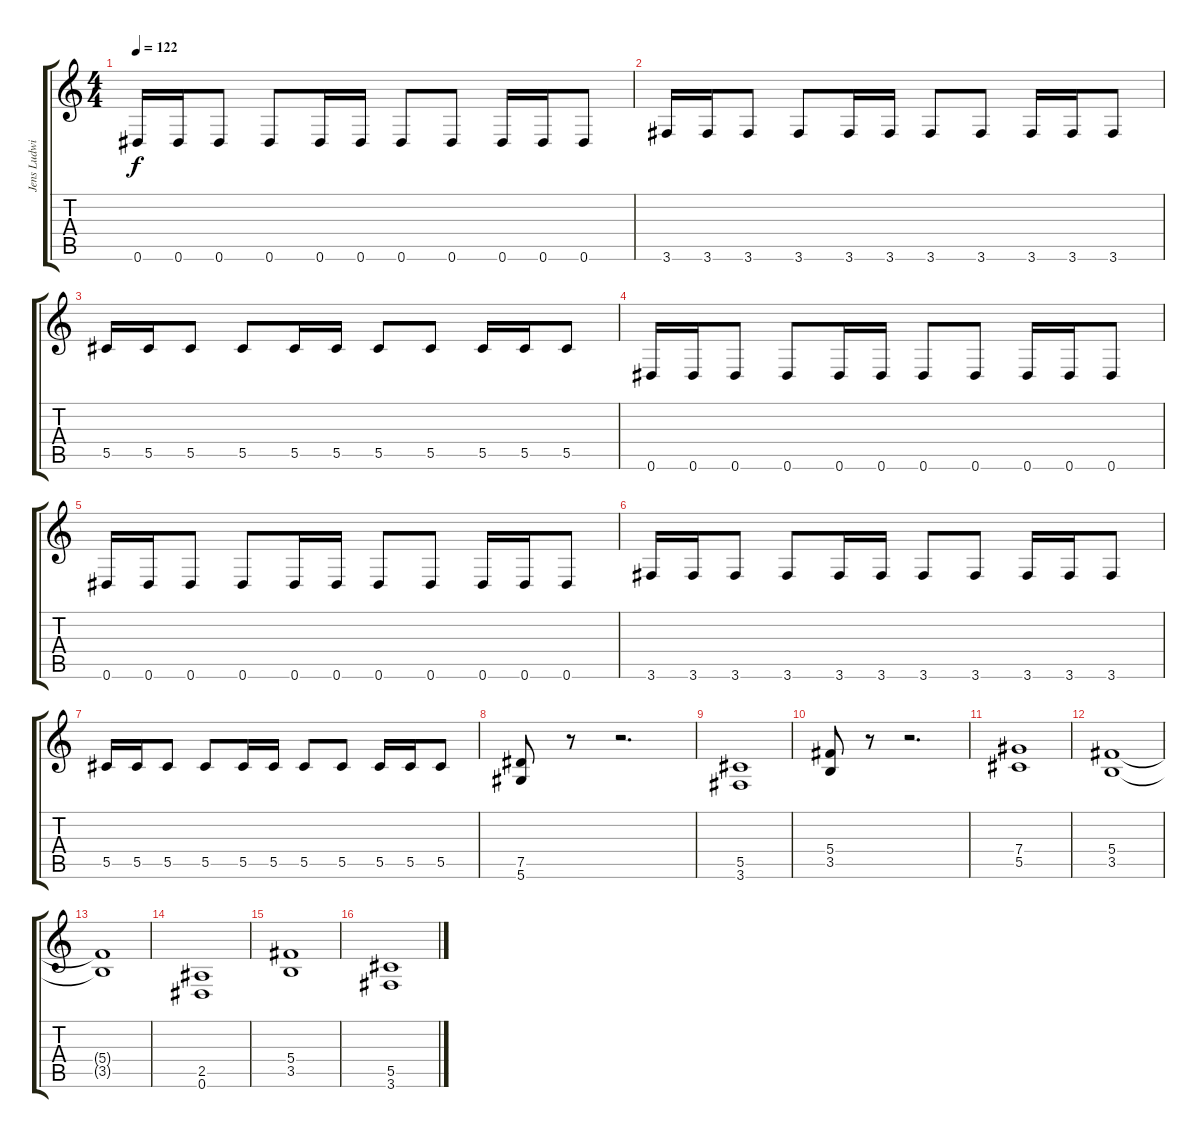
\track ("Jens Ludwig" "Jens Ludwi") {instrument overdrivenguitar}
\staff {score tabs}
\tuning (Eb4 Bb3 Gb3 Db3 Ab2 Eb2) {hide}
\ts (4 4)
\tempo 122
\clef g2
\ks c
0.6.16{dy f} 0.6.16 0.6.8 0.6.8 0.6.16 0.6.16 0.6.8 0.6.8 0.6.16 0.6.16 0.6.8 |
3.6.16 3.6.16 3.6.8 3.6.8 3.6.16 3.6.16 3.6.8 3.6.8 3.6.16 3.6.16 3.6.8 |
5.5.16 5.5.16 5.5.8 5.5.8 5.5.16 5.5.16 5.5.8 5.5.8 5.5.16 5.5.16 5.5.8 |
0.6.16 0.6.16 0.6.8 0.6.8 0.6.16 0.6.16 0.6.8 0.6.8 0.6.16 0.6.16 0.6.8 |
0.6.16 0.6.16 0.6.8 0.6.8 0.6.16 0.6.16 0.6.8 0.6.8 0.6.16 0.6.16 0.6.8 |
3.6.16 3.6.16 3.6.8 3.6.8 3.6.16 3.6.16 3.6.8 3.6.8 3.6.16 3.6.16 3.6.8 |
5.5.16 5.5.16 5.5.8 5.5.8 5.5.16 5.5.16 5.5.8 5.5.8 5.5.16 5.5.16 5.5.8 |
(7.5 5.6).8 r.8 r.2{d} |
(5.5 3.6).1 |
(5.4 3.5).8 r.8 r.2{d} |
(7.4 5.5).1 |
(5.4 3.5).1 |
(5.4{t} 3.5{t}).1 |
(2.5 0.6).1 |
(5.4 3.5).1 |
(5.5 3.6).1
